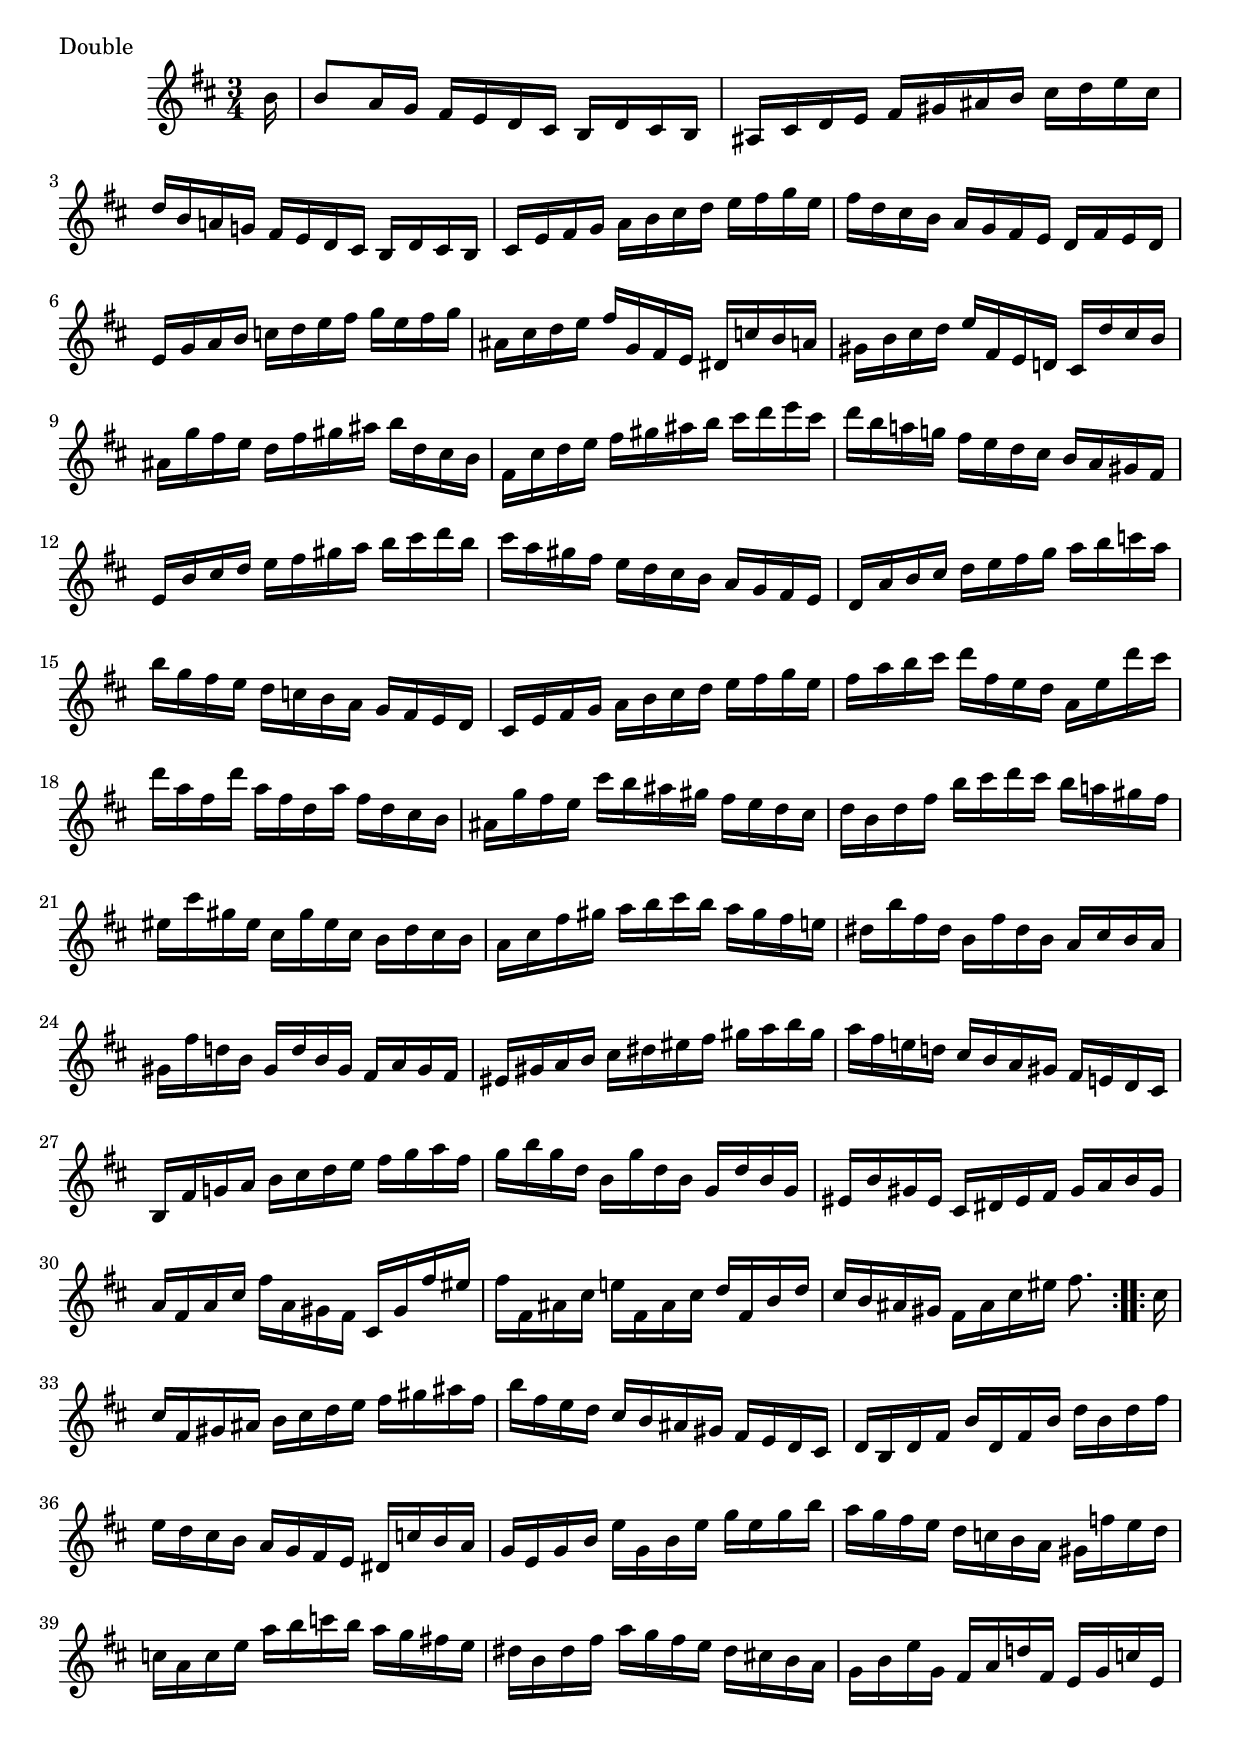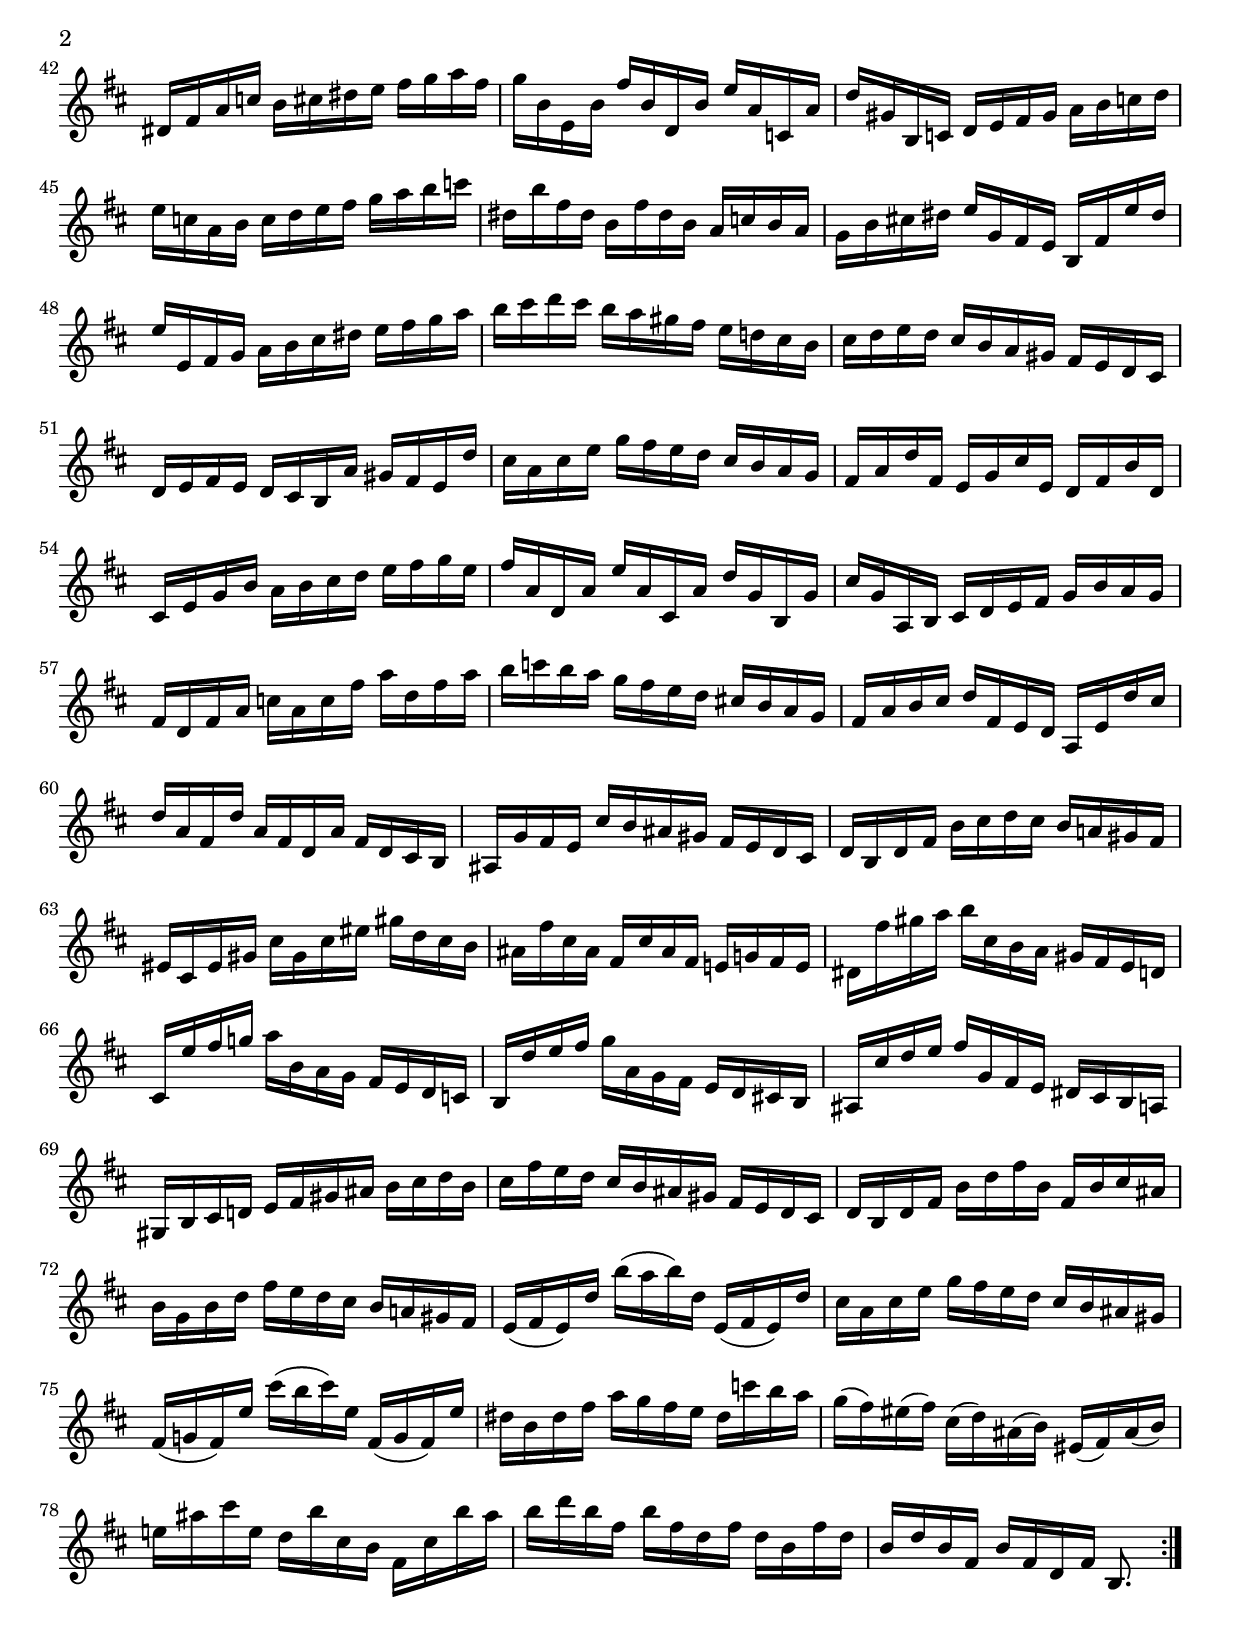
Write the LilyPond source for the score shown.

\version "2.24.3"

% Movement 4, Double

\version "2.24.3"

ivA =  { 
  b'16 |
  % 1
  b'8  a'16  g'16  fis'16  e'16  d'16  cis'16  b16  d'16  
  cis'16  b16  |
  % 2
  ais16  cis'16  d'16  e'16  fis'16  gis'16  ais'16  b'16  
  cis''16  d''16  e''16  cis''16  |
  % 3
  d''16  b'16  a'!16  g'!16  fis'16  e'16  d'16  cis'16  b16  
  d'16  cis'16  b16  |
  % 4
  cis'16  e'16  fis'16  g'16  a'16  b'16  cis''16  d''16  
  e''16  fis''16  g''16  e''16  |
  % 5
  fis''16  d''16  cis''16  b'16  a'16  g'16  fis'16  e'16  
  d'16  fis'16  e'16  d'16  |
  % 6
  e'16  g'16  a'16  b'16  c''16  d''16  e''16  fis''16  g''16 
   e''16  fis''16  g''16  |
  % 7
  ais'16  cis''16  d''16  e''16  fis''16  g'16  fis'16  e'16  
  dis'16  c''16  b'16  a'16  |
  % 8
  gis'16  b'16  cis''16  d''16  e''16  fis'16  e'16  d'!16  
  cis'16  d''16  cis''16  b'16  |
  % 9
  ais'16  g''16  fis''16  e''16  d''16  fis''16  gis''16  
  ais''16  b''16  d''16  cis''16  b'16  |
  % 10
  fis'16  cis''16  d''16  e''16  fis''16  gis''16  ais''16  
  b''16  cis'''16  d'''16  e'''16  cis'''16  |
  % 11
  d'''16  b''16  a''!16  g''!16  fis''16  e''16  d''16  cis''16 
   b'16  a'16  gis'16  fis'16  |
  % 12
  e'16  b'16  cis''16  d''16  e''16  fis''16  gis''16  a''16  
  b''16  cis'''16  d'''16  b''16  |
  % 13
  cis'''16  a''16  gis''16  fis''16  e''16  d''16  cis''16  
  b'16  a'16  g'16  fis'16  e'16  |
  % 14
  d'16  a'16  b'16  cis''16  d''16  e''16  fis''16  g''16  
  a''16  b''16  c'''16  a''16  |
  % 15
  b''16  g''16  fis''16  e''16  d''16  c''16  b'16  a'16  
  g'16  fis'16  e'16  d'16  |
  % 16
  cis'16  e'16  fis'16  g'16  a'16  b'16  cis''16  d''16  
  e''16  fis''16  g''16  e''16  |
  % 17
  fis''16  a''16  b''16  cis'''16  d'''16  fis''16  e''16  
  d''16  a'16  e''16  d'''16  cis'''16  |
  % 18
  d'''16  a''16  fis''16  d'''16  a''16  fis''16  d''16  
  a''16  fis''16  d''16  cis''16  b'16  |
  % 19
  ais'16  g''16  fis''16  e''16  cis'''16  b''16  ais''16  
  gis''16  fis''16  e''16  d''16  cis''16  |
  % 20
  d''16  b'16  d''16  fis''16  b''16  cis'''16  d'''16  
  cis'''16  b''16  a''!16  gis''16  fis''16  |
  % 21
  eis''16  cis'''16  gis''16  eis''16  cis''16  gis''16  eis''16  
  cis''16  b'16  d''16  cis''16  b'16  |
  % 22
  a'16  cis''16  fis''16  gis''16  a''16  b''16  cis'''16  
  b''16  a''16  gis''16  fis''16  e''!16  |
  % 23
  dis''16  b''16  fis''16  dis''16  b'16  fis''16  dis''16  
  b'16  a'16  cis''16  b'16  a'16  |
  % 24
  gis'16  fis''16  d''!16  b'16  gis'16  d''16  b'16  gis'16  
  fis'16  a'16  gis'16  fis'16  |
  % 25
  eis'16  gis'16  a'16  b'16  cis''16  dis''16  eis''16  fis''16  
  gis''16  a''16  b''16  gis''16  |
  % 26
  a''16  fis''16  e''!16  d''!16  cis''16  b'16  a'16  gis'16  
  fis'16  e'!16  d'16  cis'16  |
  % 27
  b16  fis'16  g'!16  a'16  b'16  cis''16  d''16  e''16  
  fis''16  g''16  a''16  fis''16  |
  % 28
  g''16  b''16  g''16  d''16  b'16  g''16  d''16  b'16  g'16  
  d''16  b'16  g'16  |
  % 29
  eis'16  b'16  gis'16  eis'16  cis'16  dis'16  eis'16  fis'16  
  gis'16  a'16  b'16  gis'16  |
  % 30
  a'16  fis'16  a'16  cis''16  fis''16  a'16  gis'16  fis'16  
  cis'16  gis'16  fis''16  eis''16  |
  % 31
  fis''16  fis'16  ais'16  cis''16  e''!16  fis'16  ais'16  
  cis''16  d''16  fis'16  b'16  d''16  |
  % 32
  cis''16  b'16  ais'16  gis'16  fis'16  ais'16  cis''16  
  eis''16  \set autoBeaming = ##f fis''8.

  \set autoBeaming = ##t cis''16  |
  % 33
  cis''16  fis'16  gis'16  ais'16  b'16  cis''16  d''16  
  e''16  fis''16  gis''16  ais''16  fis''16  |
  % 34
  b''16  fis''16  e''16  d''16  cis''16  b'16  ais'16  gis'16 
  fis'16  e'16  d'16  cis'16  |
  % 35
  d'16  b16  d'16  fis'16  b'16  d'16  fis'16  b'16  d''16  
  b'16  d''16  fis''16  |
  % 36
  e''16  d''16  cis''16  b'16  a'16  g'16  fis'16  e'16  
  dis'16  c''16  b'16  a'16  |
  % 37
  g'16  e'16  g'16  b'16  e''16  g'16  b'16  e''16  g''16  
  e''16  g''16  b''16  |
  % 38
  a''16  g''16  fis''16  e''16  d''16  c''16  b'16  a'16  
  gis'16  f''16  e''16  d''16  |
  % 39
  c''16  a'16  c''16  e''16  a''16  b''16  c'''16  b''16  
  a''16  g''16  fis''!16  e''16  |
  % 40
  dis''16  b'16  dis''16  fis''16  a''16  g''16  fis''16  
  e''16  dis''16  cis''!16  b'16  a'16  |
  % 41
  g'16  b'16  e''16  g'16  fis'16  a'16  d''!16  fis'16  e'16  
  g'16  c''16  e'16  |
  % 42
  dis'16  fis'16  a'16  c''16  b'16  cis''16  dis''16  e''16  
  fis''16  g''16  a''16  fis''16  |
  % 43
  g''16  b'16  e'16  b'16  fis''16  b'16  d'16  b'16  e''16  
  a'16  c'16  a'16  |
  % 44
  d''16  gis'16  b16  c'16  d'16  e'16  fis'16  gis'16  a'16  
  b'16  c''16  d''16  |
  % 45
  e''16  c''16  a'16  b'16  c''16  d''16  e''16  fis''16  
  g''16  a''16  b''16  c'''16  |
  % 46
  dis''16  b''16  fis''16  dis''16  b'16  fis''16  dis''16  
  b'16  a'16  c''16  b'16  a'16  |
  % 47
  g'16  b'16  cis''!16  dis''16  e''16  g'16  fis'16  e'16  
  b16  fis'16  e''16  dis''16  |
  % 48
  e''16  e'16  fis'16  g'16  a'16  b'16  cis''16  dis''16  
  e''16  fis''16  g''16  a''16  |
  % 49
  b''16  cis'''16  d'''16  cis'''16  b''16  a''16  gis''16  
  fis''16  e''16  d''!16  cis''16  b'16  |
  % 50
  cis''16  d''16  e''16  d''16  cis''16  b'16  a'16  gis'16  
  fis'16  e'16  d'16  cis'16  |
  % 51
  d'16  e'16  fis'16  e'16  d'16  cis'16  b16  a'16  gis'16  
  fis'16  e'16  d''16  |
  % 52
  cis''16  a'16  cis''16  e''16  g''16  fis''16  e''16  d''16 
  cis''16  b'16  a'16  g'16  |
  % 53
  fis'16  a'16  d''16  fis'16  e'16  g'16  cis''16  e'16  
  d'16  fis'16  b'16  d'16  |
  % 54
  cis'16  e'16  g'16  b'16  a'16  b'16  cis''16  d''16  e''16 
  fis''16  g''16  e''16  |
  % 55
  fis''16  a'16  d'16  a'16  e''16  a'16  cis'16  a'16  d''16 
  g'16  b16  g'16  |
  % 56
  cis''16  g'16  a16  b16  cis'16  d'16  e'16  fis'16  g'16  
  b'16  a'16  g'16  |
  % 57
  fis'16  d'16  fis'16  a'16  c''16  a'16  c''16  fis''16  
  a''16  d''16  fis''16  a''16  |
  % 58
  b''16  c'''16  b''16  a''16  g''16  fis''16  e''16  d''16  
  cis''!16  b'16  a'16  g'16  |
  % 59
  fis'16  a'16  b'16  cis''16  d''16  fis'16  e'16  d'16  a16 
  e'16  d''16  cis''16  |
  % 60
  d''16  a'16  fis'16  d''16  a'16  fis'16  d'16  a'16  
  fis'16  d'16  cis'16  b16  |
  % 61
  ais16  g'16  fis'16  e'16  cis''16  b'16  ais'16  gis'16  
  fis'16  e'16  d'16  cis'16  |
  % 62
  d'16  b16  d'16  fis'16  b'16  cis''16  d''16  cis''16  
  b'16  a'!16  gis'16  fis'16  |
  % 63
  eis'16  cis'16  eis'16  gis'16  cis''16  gis'16  cis''16  eis''16 
  gis''16  d''16  cis''16  b'16  |
  % 64
  ais'16  fis''16  cis''16  ais'16  fis'16  cis''16  ais'16  
  fis'16  e'!16  g'!16  fis'16  e'16  |
  % 65
  dis'16  fis''16  gis''16  a''16  b''16  cis''16  b'16  a'16 
  gis'16  fis'16  e'16  d'16  |
  % 66
  cis'16  e''16  fis''16  g''!16  a''16  b'16  a'16  g'16  
  fis'16  e'16  d'16  c'16  |
  % 67
  b16  d''16  e''16  fis''16  g''16  a'16  g'16  fis'16  e'16 
  d'16  cis'!16  b16  |
  % 68
  ais16  cis''16  d''16  e''16  fis''16  g'16  fis'16  e'16  
  dis'16  cis'16  b16  a16  |
  % 69
  gis16  b16  cis'16  d'!16  e'16  fis'16  gis'16  ais'16  
  b'16  cis''16  d''16  b'16  |
  % 70
  cis''16  fis''16  e''16  d''16  cis''16  b'16  ais'16  
  gis'16  fis'16  e'16  d'16  cis'16  |
  % 71
  d'16  b16  d'16  fis'16  b'16  d''16  fis''16  b'16  fis'16 
  b'16  cis''16  ais'16  |
  % 72
  b'16  g'16  b'16  d''16  fis''16  e''16  d''16  cis''16  
  b'16  a'!16  gis'16  fis'16  |
  % 73
  e'16(  fis'16   e'16)  d''16  b''16(  a''16   b''16)  d''16
  e'16(  fis'16   e'16)  d''16  |
  % 74
  cis''16  a'16  cis''16  e''16  g''16  fis''16  e''16  d''16 
  cis''16  b'16  ais'16  gis'16  |
  % 75
  fis'16(  g'!16  fis'16)  e''16  cis'''16(  b''16   cis'''16)  e''16
  fis'16(  g'16   fis'16)  e''16  |
  % 76
  dis''16  b'16  dis''16  fis''16  a''16  g''16  fis''16  
  e''16  dis''16  c'''16  b''16  a''16  |
  % 77
  g''16(   fis''16)  eis''16(   fis''16)  cis''16(   d''16)  ais'16(  
   b'16)  eis'16(   fis'16)  ais'16(   b'16)  |
  % 78
  e''!16  ais''16  cis'''16  e''16  d''16  b''16  cis''16  
  b'16  fis'16  cis''16  b''16  ais''16  |
  % 79
  b''16  d'''16  b''16  fis''16  b''16  fis''16  d''16  
  fis''16  d''16  b'16  fis''16  d''16  |
  % 80
  b'16  d''16  b'16  fis'16  b'16  fis'16  d'16  fis'16  
  b8.
} 

ivStaff = \context Staff <<
  \context Voice=A \ivA
>>


ivViolinGlobal =   {
  \clef "treble"
  \key d\major
  \time 3/4
  \repeat "volta" 2 {
    \partial 16
    s16 | s2.*31 | s16*11
  }

  \repeat "volta" 2 {
    s16 | s2.*47 | s16*11
  }
}

ivViolinScripts =  {
}

ivViolinStaff =  \context Staff <<
  \ivStaff
  \ivViolinGlobal
  \ivViolinScripts
>>

\score {
  \ivViolinStaff
  \layout { }
  
  \midi {
    \tempo 4 = 109
    }


  \header {
    piece = "Double"
    opus = ""
  }
}

